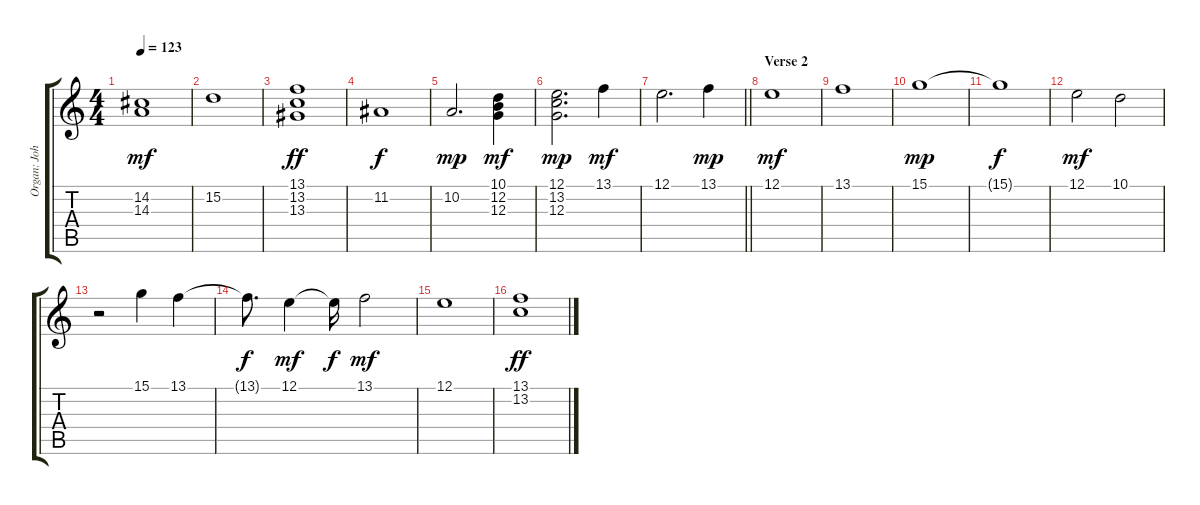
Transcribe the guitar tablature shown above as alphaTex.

\track ("Organ: John Mahoney" "Organ: Joh") {instrument rockorgan}
\staff {score tabs}
\tuning (E4 B3 G3 D3 A2 E2) {hide}
\ts (4 4)
\tempo 123
\clef g2
\ks c
(14.2 14.3).1{dy mf} |
15.2.1 |
(13.1 13.2 13.3).1{dy ff} |
11.2.1{dy f} |
10.2.2{d dy mp} (10.1 12.2 12.3).4{dy mf} |
(12.1 13.2 12.3).2{d dy mp} 13.1.4{dy mf} |
\barLineRight lightlight
12.1.2{d} 13.1.4{dy mp} |
\section ("" "Verse 2")
12.1.1{dy mf} |
13.1.1 |
15.1.1{dy mp} |
15.1{t}.1{dy f} |
12.1.2{dy mf} 10.1.2 |
r.2 15.1.4 13.1.4 |
13.1{t}.8{d dy f} 12.1.4{dy mf} 12.1{t}.16{dy f} 13.1.2{dy mf} |
12.1.1 |
(13.1 13.2).1{dy ff}
